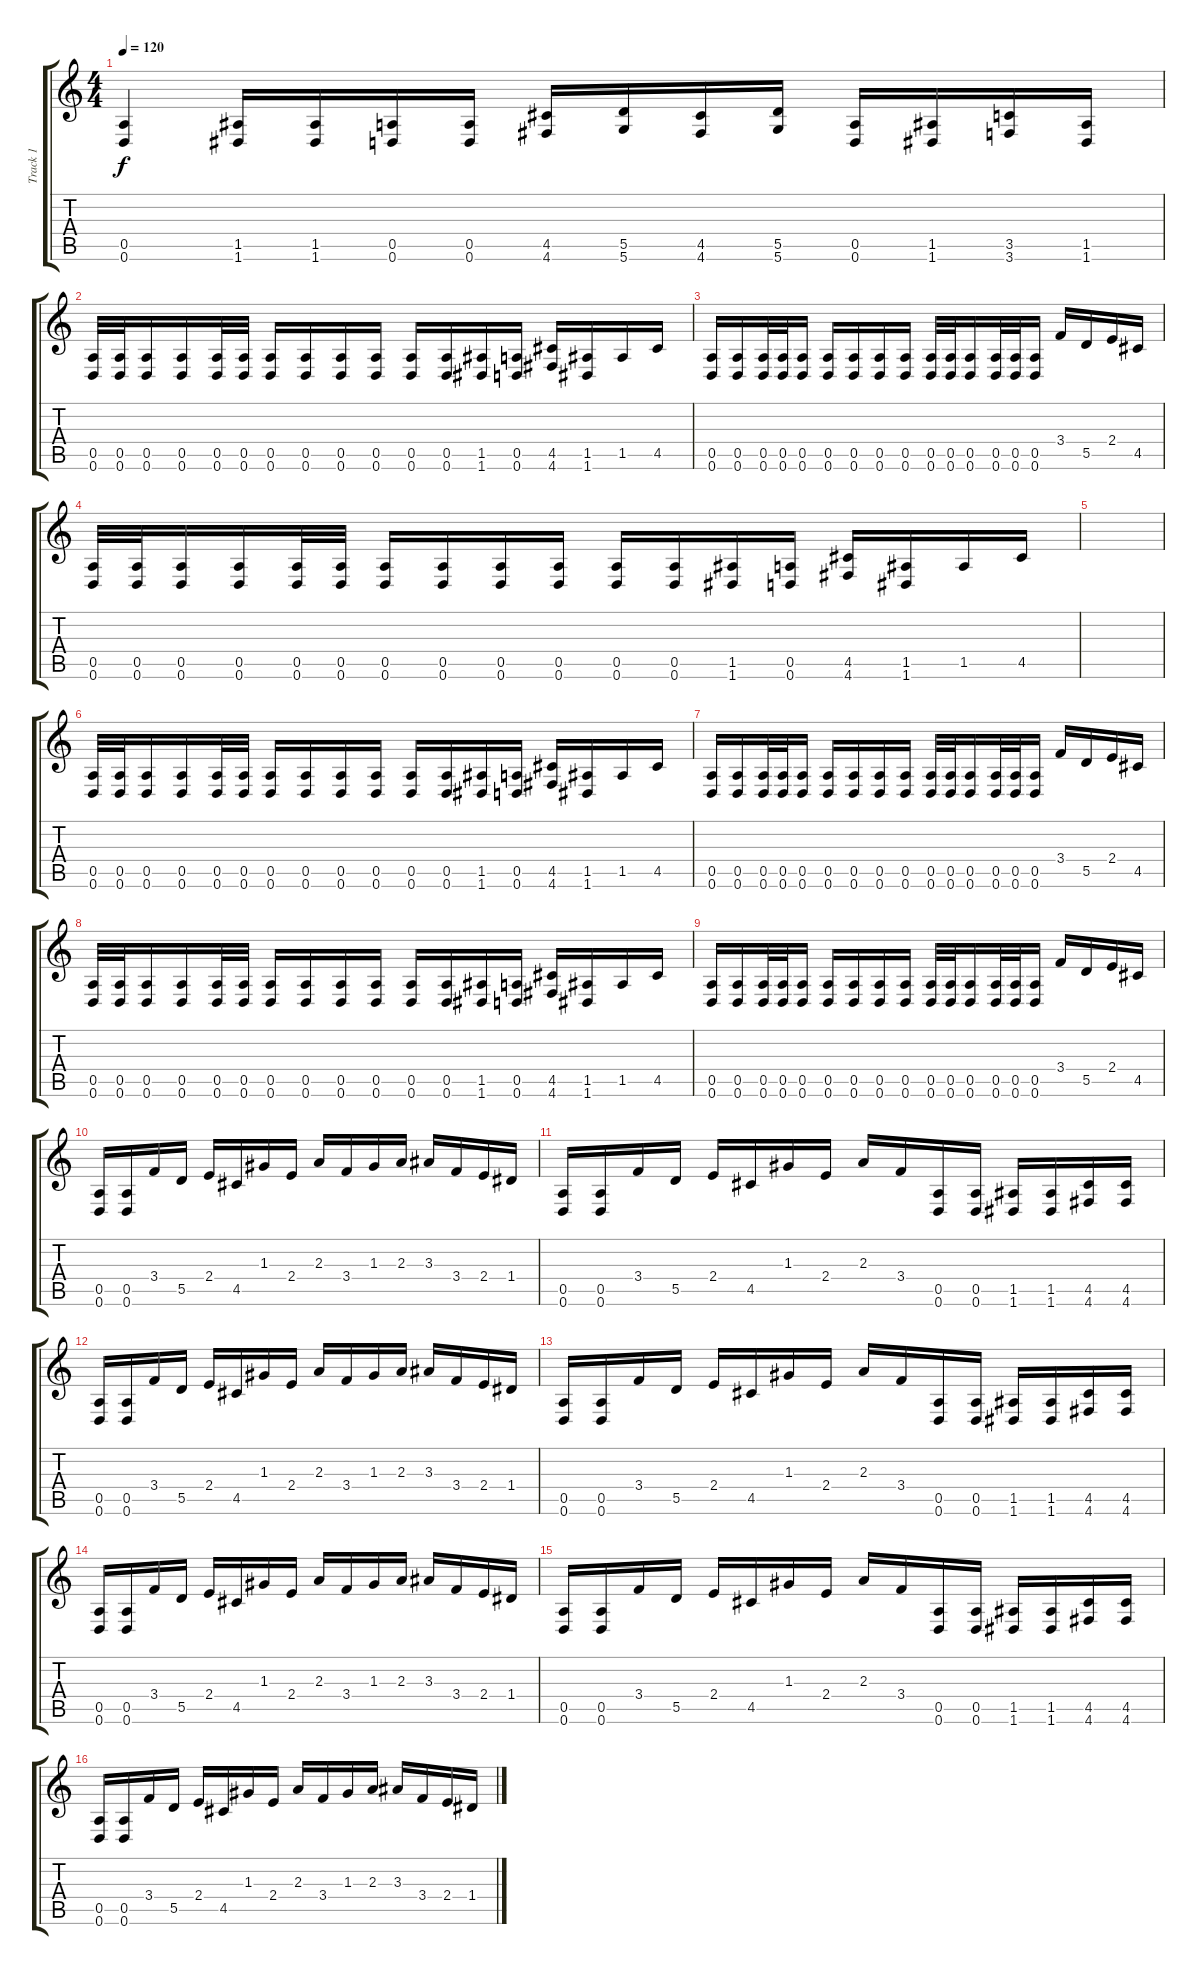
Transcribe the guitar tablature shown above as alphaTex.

\track ("Track 1" "Track 1") {instrument distortionguitar}
\staff {score tabs}
\tuning (E4 B3 G3 D3 A2 D2) {hide}
\ts (4 4)
\tempo 120
\clef g2
\ks c
(0.5 0.6).4{dy f} (1.5 1.6).16 (1.5 1.6).16 (0.5 0.6).16 (0.5 0.6).16 (4.5 4.6).16 (5.5 5.6).16 (4.5 4.6).16 (5.5 5.6).16 (0.5 0.6).16 (1.5 1.6).16 (3.5 3.6).16 (1.5 1.6).16 |
(0.5 0.6).32 (0.5 0.6).32 (0.5 0.6).16 (0.5 0.6).16 (0.5 0.6).32 (0.5 0.6).32 (0.5 0.6).16 (0.5 0.6).16 (0.5 0.6).16 (0.5 0.6).16 (0.5 0.6).16 (0.5 0.6).16 (1.5 1.6).16 (0.5 0.6).16 (4.5 4.6).16 (1.5 1.6).16 1.5.16 4.5.16 |
(0.5 0.6).16 (0.5 0.6).16 (0.5 0.6).32 (0.5 0.6).32 (0.5 0.6).16 (0.5 0.6).16 (0.5 0.6).16 (0.5 0.6).16 (0.5 0.6).16 (0.5 0.6).32 (0.5 0.6).32 (0.5 0.6).16 (0.5 0.6).32 (0.5 0.6).32 (0.5 0.6).16 3.4.16 5.5.16 2.4.16 4.5.16 |
(0.5 0.6).32 (0.5 0.6).32 (0.5 0.6).16 (0.5 0.6).16 (0.5 0.6).32 (0.5 0.6).32 (0.5 0.6).16 (0.5 0.6).16 (0.5 0.6).16 (0.5 0.6).16 (0.5 0.6).16 (0.5 0.6).16 (1.5 1.6).16 (0.5 0.6).16 (4.5 4.6).16 (1.5 1.6).16 1.5.16 4.5.16 |
|
(0.5 0.6).32 (0.5 0.6).32 (0.5 0.6).16 (0.5 0.6).16 (0.5 0.6).32 (0.5 0.6).32 (0.5 0.6).16 (0.5 0.6).16 (0.5 0.6).16 (0.5 0.6).16 (0.5 0.6).16 (0.5 0.6).16 (1.5 1.6).16 (0.5 0.6).16 (4.5 4.6).16 (1.5 1.6).16 1.5.16 4.5.16 |
(0.5 0.6).16 (0.5 0.6).16 (0.5 0.6).32 (0.5 0.6).32 (0.5 0.6).16 (0.5 0.6).16 (0.5 0.6).16 (0.5 0.6).16 (0.5 0.6).16 (0.5 0.6).32 (0.5 0.6).32 (0.5 0.6).16 (0.5 0.6).32 (0.5 0.6).32 (0.5 0.6).16 3.4.16 5.5.16 2.4.16 4.5.16 |
(0.5 0.6).32 (0.5 0.6).32 (0.5 0.6).16 (0.5 0.6).16 (0.5 0.6).32 (0.5 0.6).32 (0.5 0.6).16 (0.5 0.6).16 (0.5 0.6).16 (0.5 0.6).16 (0.5 0.6).16 (0.5 0.6).16 (1.5 1.6).16 (0.5 0.6).16 (4.5 4.6).16 (1.5 1.6).16 1.5.16 4.5.16 |
(0.5 0.6).16 (0.5 0.6).16 (0.5 0.6).32 (0.5 0.6).32 (0.5 0.6).16 (0.5 0.6).16 (0.5 0.6).16 (0.5 0.6).16 (0.5 0.6).16 (0.5 0.6).32 (0.5 0.6).32 (0.5 0.6).16 (0.5 0.6).32 (0.5 0.6).32 (0.5 0.6).16 3.4.16 5.5.16 2.4.16 4.5.16 |
(0.5 0.6).16 (0.5 0.6).16 3.4.16 5.5.16 2.4.16 4.5.16 1.3.16 2.4.16 2.3.16 3.4.16 1.3.16 2.3.16 3.3.16 3.4.16 2.4.16 1.4.16 |
(0.5 0.6).16 (0.5 0.6).16 3.4.16 5.5.16 2.4.16 4.5.16 1.3.16 2.4.16 2.3.16 3.4.16 (0.5 0.6).16 (0.5 0.6).16 (1.5 1.6).16 (1.5 1.6).16 (4.5 4.6).16 (4.5 4.6).16 |
(0.5 0.6).16 (0.5 0.6).16 3.4.16 5.5.16 2.4.16 4.5.16 1.3.16 2.4.16 2.3.16 3.4.16 1.3.16 2.3.16 3.3.16 3.4.16 2.4.16 1.4.16 |
(0.5 0.6).16 (0.5 0.6).16 3.4.16 5.5.16 2.4.16 4.5.16 1.3.16 2.4.16 2.3.16 3.4.16 (0.5 0.6).16 (0.5 0.6).16 (1.5 1.6).16 (1.5 1.6).16 (4.5 4.6).16 (4.5 4.6).16 |
(0.5 0.6).16 (0.5 0.6).16 3.4.16 5.5.16 2.4.16 4.5.16 1.3.16 2.4.16 2.3.16 3.4.16 1.3.16 2.3.16 3.3.16 3.4.16 2.4.16 1.4.16 |
(0.5 0.6).16 (0.5 0.6).16 3.4.16 5.5.16 2.4.16 4.5.16 1.3.16 2.4.16 2.3.16 3.4.16 (0.5 0.6).16 (0.5 0.6).16 (1.5 1.6).16 (1.5 1.6).16 (4.5 4.6).16 (4.5 4.6).16 |
(0.5 0.6).16 (0.5 0.6).16 3.4.16 5.5.16 2.4.16 4.5.16 1.3.16 2.4.16 2.3.16 3.4.16 1.3.16 2.3.16 3.3.16 3.4.16 2.4.16 1.4.16
